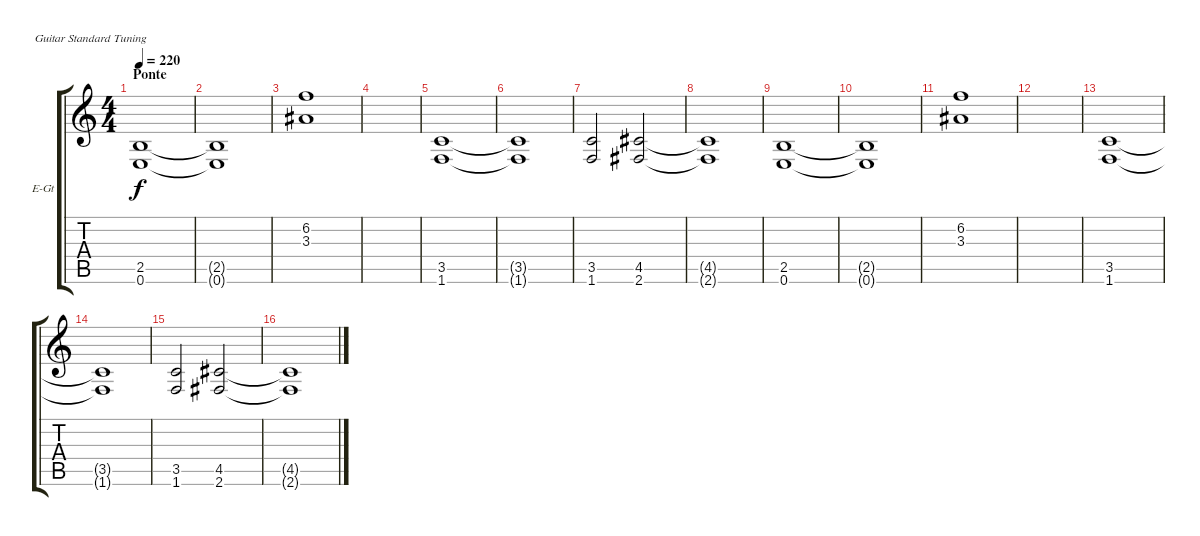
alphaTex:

\defaultSystemsLayout 4
\bracketExtendMode groupsimilarinstruments
\firstSystemTrackNameOrientation horizontal
\otherSystemsTrackNameOrientation horizontal
\track ("Electric Guitar" "E-Gt") {instrument distortionguitar}
\staff {score tabs}
\tuning (E4 B3 G3 D3 A2 E2)
\ts (4 4)
\section ("" "Ponte")
\tempo 220
\clef g2
\ks c
(0.6 2.5).1{dy f} |
(0.6{t} 2.5{t}).1 |
(3.3 6.2).1 |
|
(1.6 3.5).1 |
(1.6{t} 3.5{t}).1 |
(1.6 3.5).2 (2.6 4.5).2 |
(2.6{t} 4.5{t}).1 |
(0.6 2.5).1 |
(0.6{t} 2.5{t}).1 |
(3.3 6.2).1 |
|
(1.6 3.5).1 |
(1.6{t} 3.5{t}).1 |
(1.6 3.5).2 (2.6 4.5).2 |
(2.6{t} 4.5{t}).1
